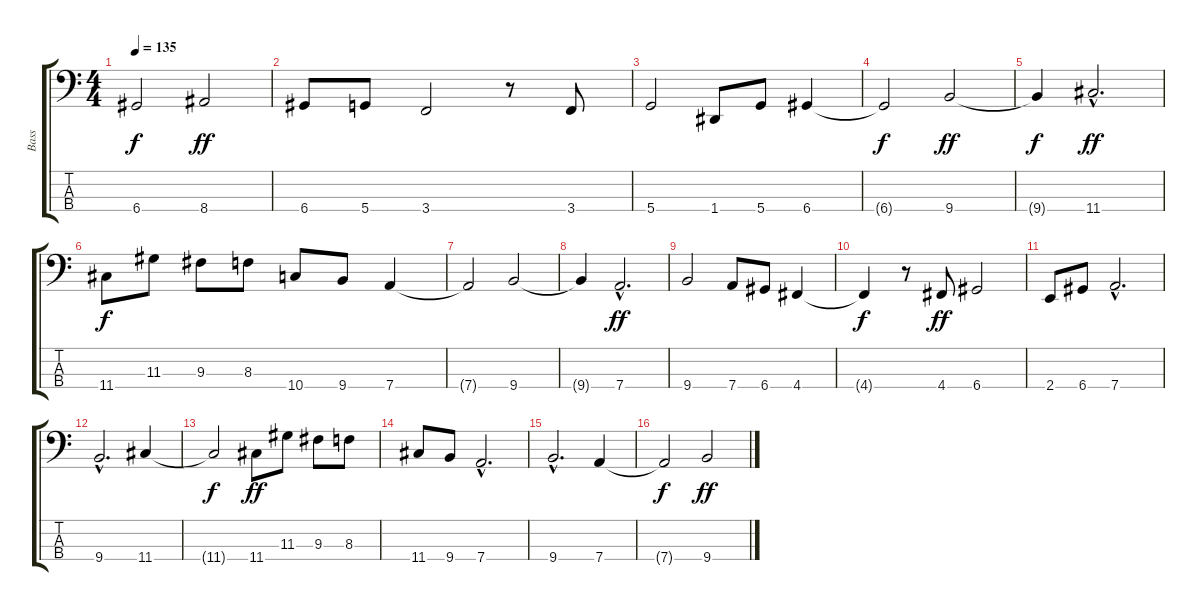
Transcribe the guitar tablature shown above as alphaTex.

\track ("Bass" "Bass") {instrument electricbasspick}
\staff {score tabs}
\tuning (G2 D2 A1 D1) {hide}
\ts (4 4)
\tempo 135
\clef f4
\ks c
6.4{t}.2{dy f} 8.4.2{dy ff} |
6.4.8 5.4.8 3.4.2 r.8 3.4.8 |
5.4.2 1.4.8 5.4.8 6.4.4 |
6.4{t}.2{dy f} 9.4.2{dy ff} |
9.4{t}.4{dy f} 11.4{hac}.2{d dy ff} |
11.4.8{dy f} 11.3.8 9.3.8 8.3.8 10.4.8 9.4.8 7.4.4 |
7.4{t}.2 9.4.2 |
9.4{t}.4 7.4{hac}.2{d dy ff} |
9.4.2 7.4.8 6.4.8 4.4.4 |
4.4{t}.4{dy f} r.8 4.4.8{dy ff} 6.4.2 |
2.4.8 6.4.8 7.4{hac}.2{d} |
9.4{hac}.2{d} 11.4.4 |
11.4{t}.2{dy f} 11.4.8{dy ff} 11.3.8 9.3.8 8.3.8 |
11.4.8 9.4.8 7.4{hac}.2{d} |
9.4{hac}.2{d} 7.4.4 |
7.4{t}.2{dy f} 9.4.2{dy ff}
